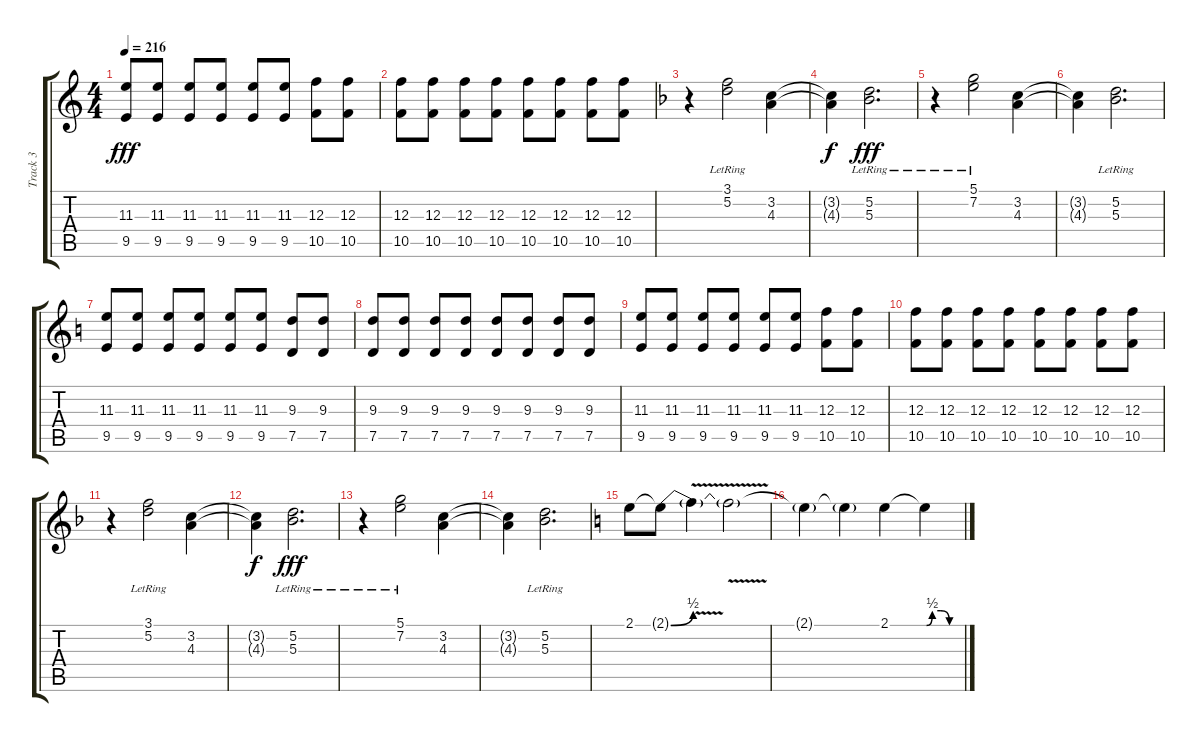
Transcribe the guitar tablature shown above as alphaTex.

\track ("Track 3" "Track 3") {instrument overdrivenguitar}
\staff {score tabs}
\tuning (D4 A3 F3 C3 G2 D2) {hide}
\ts (4 4)
\tempo 216
\clef g2
\ks c
(11.3 9.5).8{dy fff} (11.3 9.5).8 (11.3 9.5).8 (11.3 9.5).8 (11.3 9.5).8 (11.3 9.5).8 (12.3 10.5).8 (12.3 10.5).8 |
(12.3 10.5).8 (12.3 10.5).8 (12.3 10.5).8 (12.3 10.5).8 (12.3 10.5).8 (12.3 10.5).8 (12.3 10.5).8 (12.3 10.5).8 |
\ks f
r.4 (3.1{lr} 5.2{lr}).2 (3.2 4.3).4 |
(3.2{t} 4.3{t}).4{dy f} (5.2 5.3{lr}).2{d dy fff} |
r.4 (5.1{lr} 7.2{lr}).2 (3.2 4.3).4 |
(3.2{t} 4.3{t}).4 (5.2 5.3{lr}).2{d} |
\ks c
(11.3 9.5).8 (11.3 9.5).8 (11.3 9.5).8 (11.3 9.5).8 (11.3 9.5).8 (11.3 9.5).8 (9.3 7.5).8 (9.3 7.5).8 |
(9.3 7.5).8 (9.3 7.5).8 (9.3 7.5).8 (9.3 7.5).8 (9.3 7.5).8 (9.3 7.5).8 (9.3 7.5).8 (9.3 7.5).8 |
(11.3 9.5).8 (11.3 9.5).8 (11.3 9.5).8 (11.3 9.5).8 (11.3 9.5).8 (11.3 9.5).8 (12.3 10.5).8 (12.3 10.5).8 |
(12.3 10.5).8 (12.3 10.5).8 (12.3 10.5).8 (12.3 10.5).8 (12.3 10.5).8 (12.3 10.5).8 (12.3 10.5).8 (12.3 10.5).8 |
\ks f
r.4 (3.1{lr} 5.2{lr}).2 (3.2 4.3).4 |
(3.2{t} 4.3{t}).4{dy f} (5.2 5.3{lr}).2{d dy fff} |
r.4 (5.1{lr} 7.2{lr}).2 (3.2 4.3).4 |
(3.2{t} 4.3{t}).4 (5.2 5.3{lr}).2{d} |
\ks c
2.1.8 2.1{be (bend 0 0 60 2) t}.8 2.1{v t}.4 2.1{t}.2 |
2.1{t}.4 2.1{t}.4 2.1.4 2.1{be (custom 0 0 10 2 25 2 40 0 60 0) t}.4
